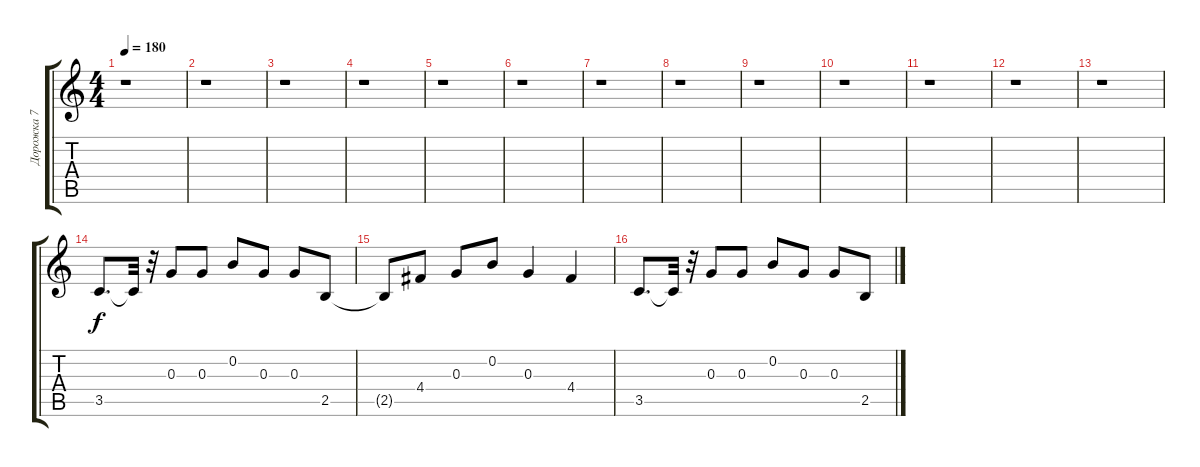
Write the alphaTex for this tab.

\track ("Дорожка 7" "Дорожка 7") {instrument electricguitarclean}
\staff {score tabs}
\tuning (E4 B3 G3 D3 A2 E2) {hide}
\ts (4 4)
\tempo 180
\clef g2
\ks c
r.1{dy f} |
r.1 |
r.1 |
r.1 |
r.1 |
r.1 |
r.1 |
r.1 |
r.1 |
r.1 |
r.1 |
r.1 |
r.1 |
3.5.8{d} 3.5{t}.32 r.32 0.3.8 0.3.8 0.2.8 0.3.8 0.3.8 2.5.8 |
2.5{t}.8 4.4.8 0.3.8 0.2.8 0.3.4 4.4.4 |
3.5.8{d} 3.5{t}.32 r.32 0.3.8 0.3.8 0.2.8 0.3.8 0.3.8 2.5.8
